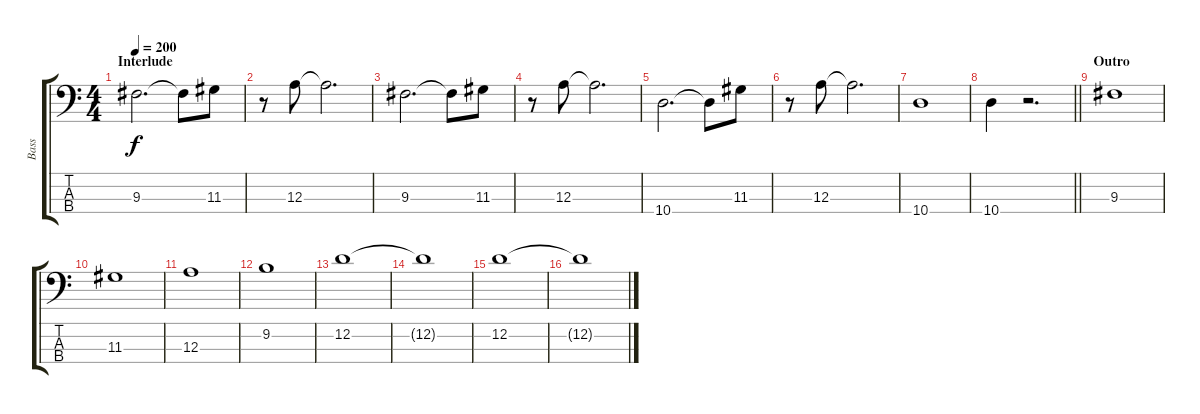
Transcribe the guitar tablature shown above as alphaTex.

\track ("Bass" "Bass") {instrument electricbassfinger}
\staff {score tabs}
\tuning (G2 D2 A1 E1) {hide}
\ts (4 4)
\section ("" "Interlude")
\tempo 200
\clef f4
\ks c
9.3.2{d dy f} 9.3{t}.8 11.3.8 |
r.8 12.3.8 12.3{t}.2{d} |
9.3.2{d} 9.3{t}.8 11.3.8 |
r.8 12.3.8 12.3{t}.2{d} |
10.4.2{d} 10.4{t}.8 11.3.8 |
r.8 12.3.8 12.3{t}.2{d} |
10.4.1 |
\barLineRight lightlight
10.4.4 r.2{d} |
\section ("" "Outro")
9.3.1 |
11.3.1 |
12.3.1 |
9.2.1 |
12.2.1 |
12.2{t}.1 |
12.2.1 |
12.2{t}.1
